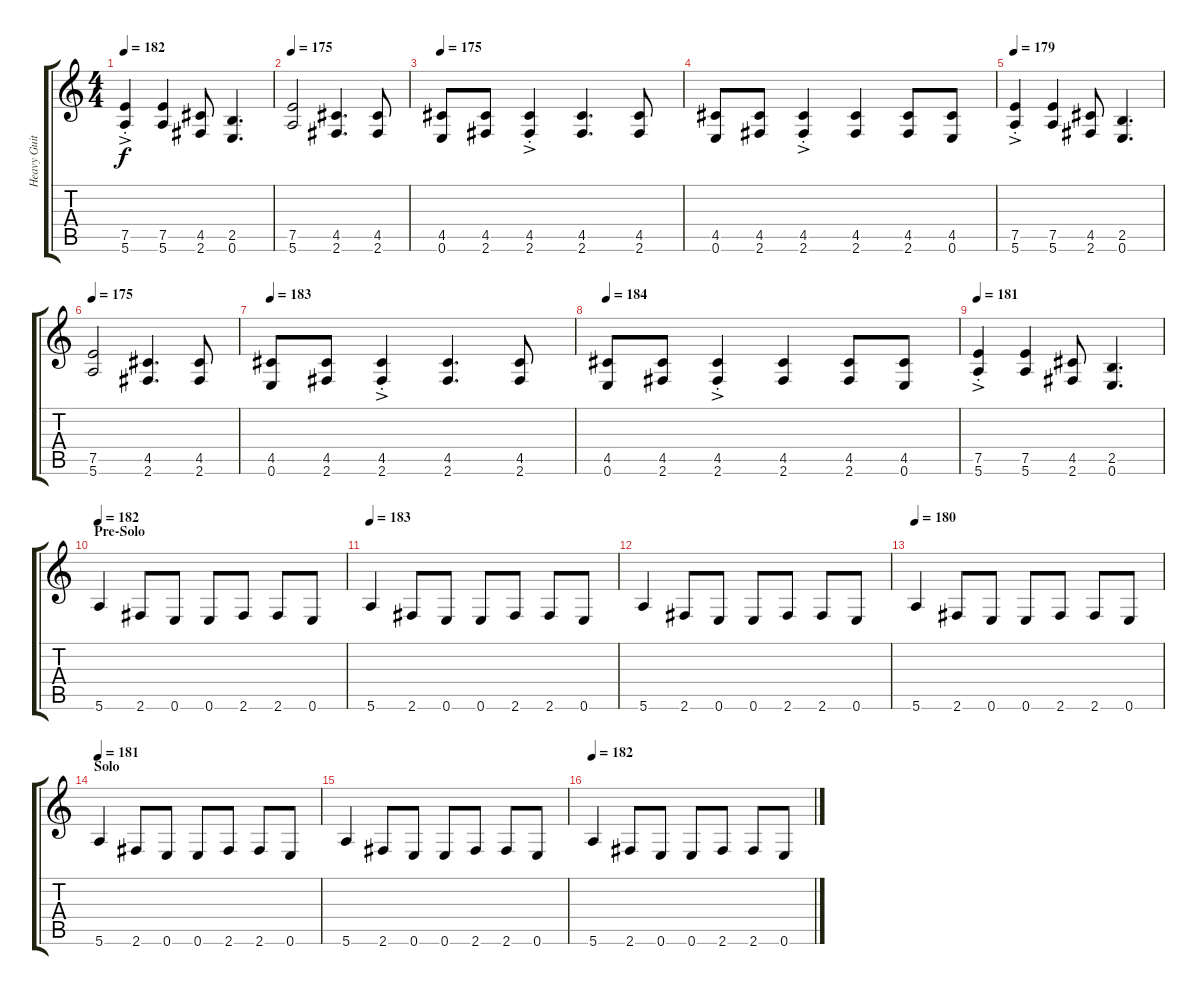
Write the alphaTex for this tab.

\track ("Heavy Guitar Right Channel" "Heavy Guit") {instrument overdrivenguitar}
\staff {score tabs}
\tuning (E4 B3 G3 D3 A2 E2) {hide}
\ts (4 4)
\tempo 182
\clef g2
\ks c
(7.5{ac st} 5.6{ac st}).4{dy f} (7.5 5.6).4 (4.5 2.6).8 (2.5 0.6).4{d} |
\tempo 175
(7.5 5.6).2 (4.5 2.6).4{d} (4.5 2.6).8 |
\tempo 175
(4.5 0.6).8 (4.5 2.6).8 (4.5{ac st} 2.6{ac st}).4 (4.5 2.6).4{d} (4.5 2.6).8 |
(4.5 0.6).8 (4.5 2.6).8 (4.5{ac st} 2.6{ac st}).4 (4.5 2.6).4 (4.5 2.6).8 (4.5 0.6).8 |
\tempo 179
(7.5{ac st} 5.6{ac st}).4 (7.5 5.6).4 (4.5 2.6).8 (2.5 0.6).4{d} |
\tempo 175
(7.5 5.6).2 (4.5 2.6).4{d} (4.5 2.6).8 |
\tempo 183
(4.5 0.6).8 (4.5 2.6).8 (4.5{ac st} 2.6{ac st}).4 (4.5 2.6).4{d} (4.5 2.6).8 |
\tempo 184
(4.5 0.6).8 (4.5 2.6).8 (4.5{ac st} 2.6{ac st}).4 (4.5 2.6).4 (4.5 2.6).8 (4.5 0.6).8 |
\tempo 181
(7.5{ac st} 5.6{ac st}).4 (7.5 5.6).4 (4.5 2.6).8 (2.5 0.6).4{d} |
\section ("" "Pre-Solo")
\tempo 182
5.6.4 2.6.8 0.6.8 0.6.8 2.6.8 2.6.8 0.6.8 |
\tempo 183
5.6.4 2.6.8 0.6.8 0.6.8 2.6.8 2.6.8 0.6.8 |
5.6.4 2.6.8 0.6.8 0.6.8 2.6.8 2.6.8 0.6.8 |
\tempo 180
5.6.4 2.6.8 0.6.8 0.6.8 2.6.8 2.6.8 0.6.8 |
\section ("" "Solo")
\tempo 181
5.6.4 2.6.8 0.6.8 0.6.8 2.6.8 2.6.8 0.6.8 |
5.6.4 2.6.8 0.6.8 0.6.8 2.6.8 2.6.8 0.6.8 |
\tempo 182
5.6.4 2.6.8 0.6.8 0.6.8 2.6.8 2.6.8 0.6.8
